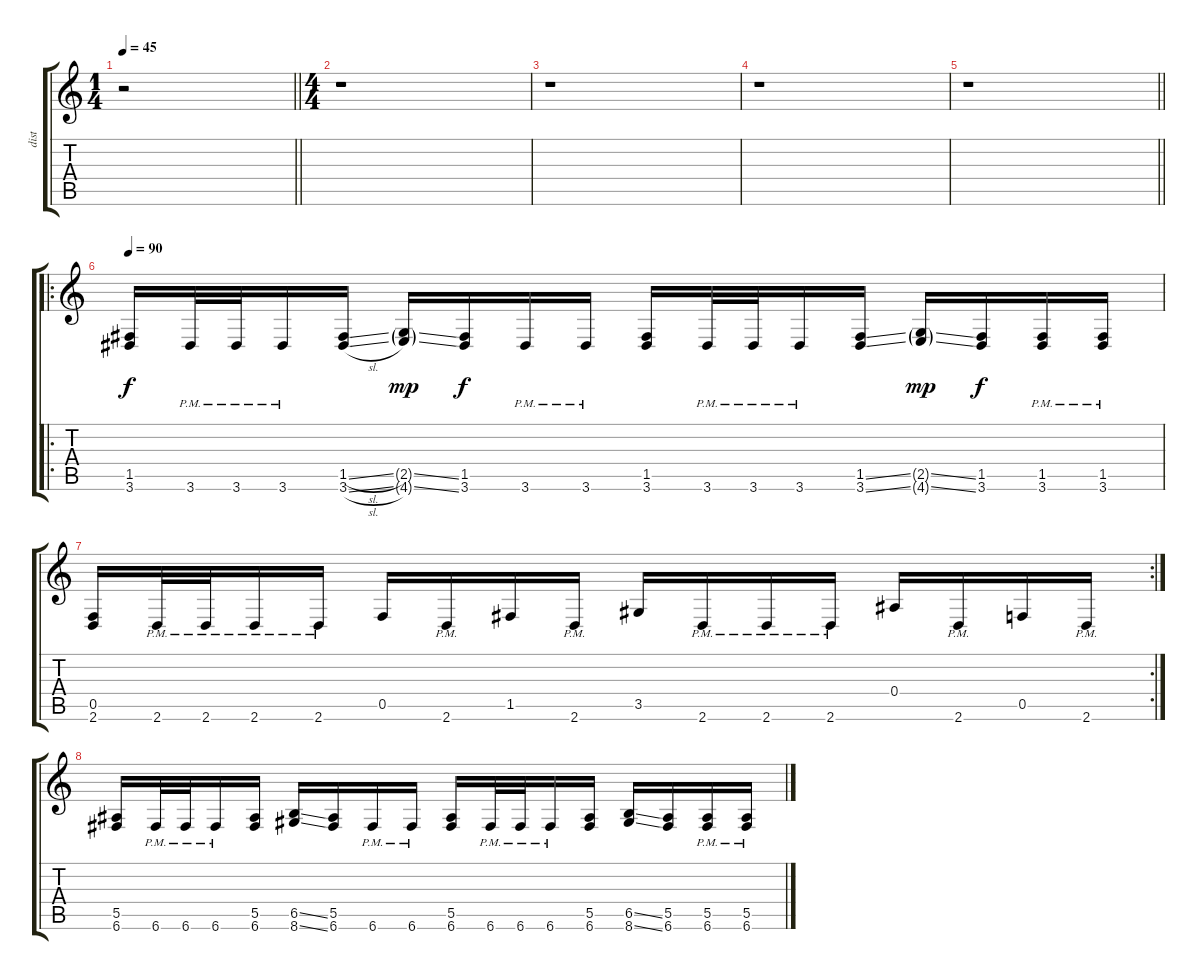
\track ("dist" "dist") {instrument distortionguitar}
\staff {score tabs}
\tuning (C4 G3 Eb3 Bb2 F2 C2) {hide}
\ts (1 4)
\tempo 45
\clef g2
\barLineRight lightlight
\ks c
r.2{dy f} |
\ts (4 4)
\section ("" "")
r.1 |
r.1 |
r.1 |
\barLineRight lightlight
r.1 |
\ro
\section ("" "")
\tempo 90
(1.5 3.6).16 3.6{pm}.32 3.6{pm}.32 3.6{pm}.16 (1.5{sl} 3.6{sl}).16 (2.5{ss g} 4.6{ss g}).16{dy mp} (1.5 3.6).16{dy f} 3.6{pm}.16 3.6{pm}.16 (1.5 3.6).16 3.6{pm}.32 3.6{pm}.32 3.6{pm}.16 (1.5{ss} 3.6{ss}).16 (2.5{ss g} 4.6{ss g}).16{dy mp} (1.5 3.6).16{dy f} (1.5 3.6{pm}).16 (1.5 3.6{pm}).16 |
\rc 2
(0.5 2.6).16 2.6{pm}.32 2.6{pm}.32 2.6{pm}.16 2.6{pm}.16 0.5.16 2.6{pm}.16 1.5.16 2.6{pm}.16 3.5.16 2.6{pm}.16 2.6{pm}.16 2.6{pm}.16 0.4.16 2.6{pm}.16 0.5.16 2.6{pm}.16 |
(5.5 6.6).16 6.6{pm}.32 6.6{pm}.32 6.6{pm}.16 (5.5 6.6).16 (6.5{ss} 8.6{ss}).16 (5.5 6.6).16 6.6{pm}.16 6.6{pm}.16 (5.5 6.6).16 6.6{pm}.32 6.6{pm}.32 6.6{pm}.16 (5.5 6.6).16 (6.5{ss} 8.6{ss}).16 (5.5 6.6).16 (5.5 6.6{pm}).16 (5.5 6.6{pm}).16
